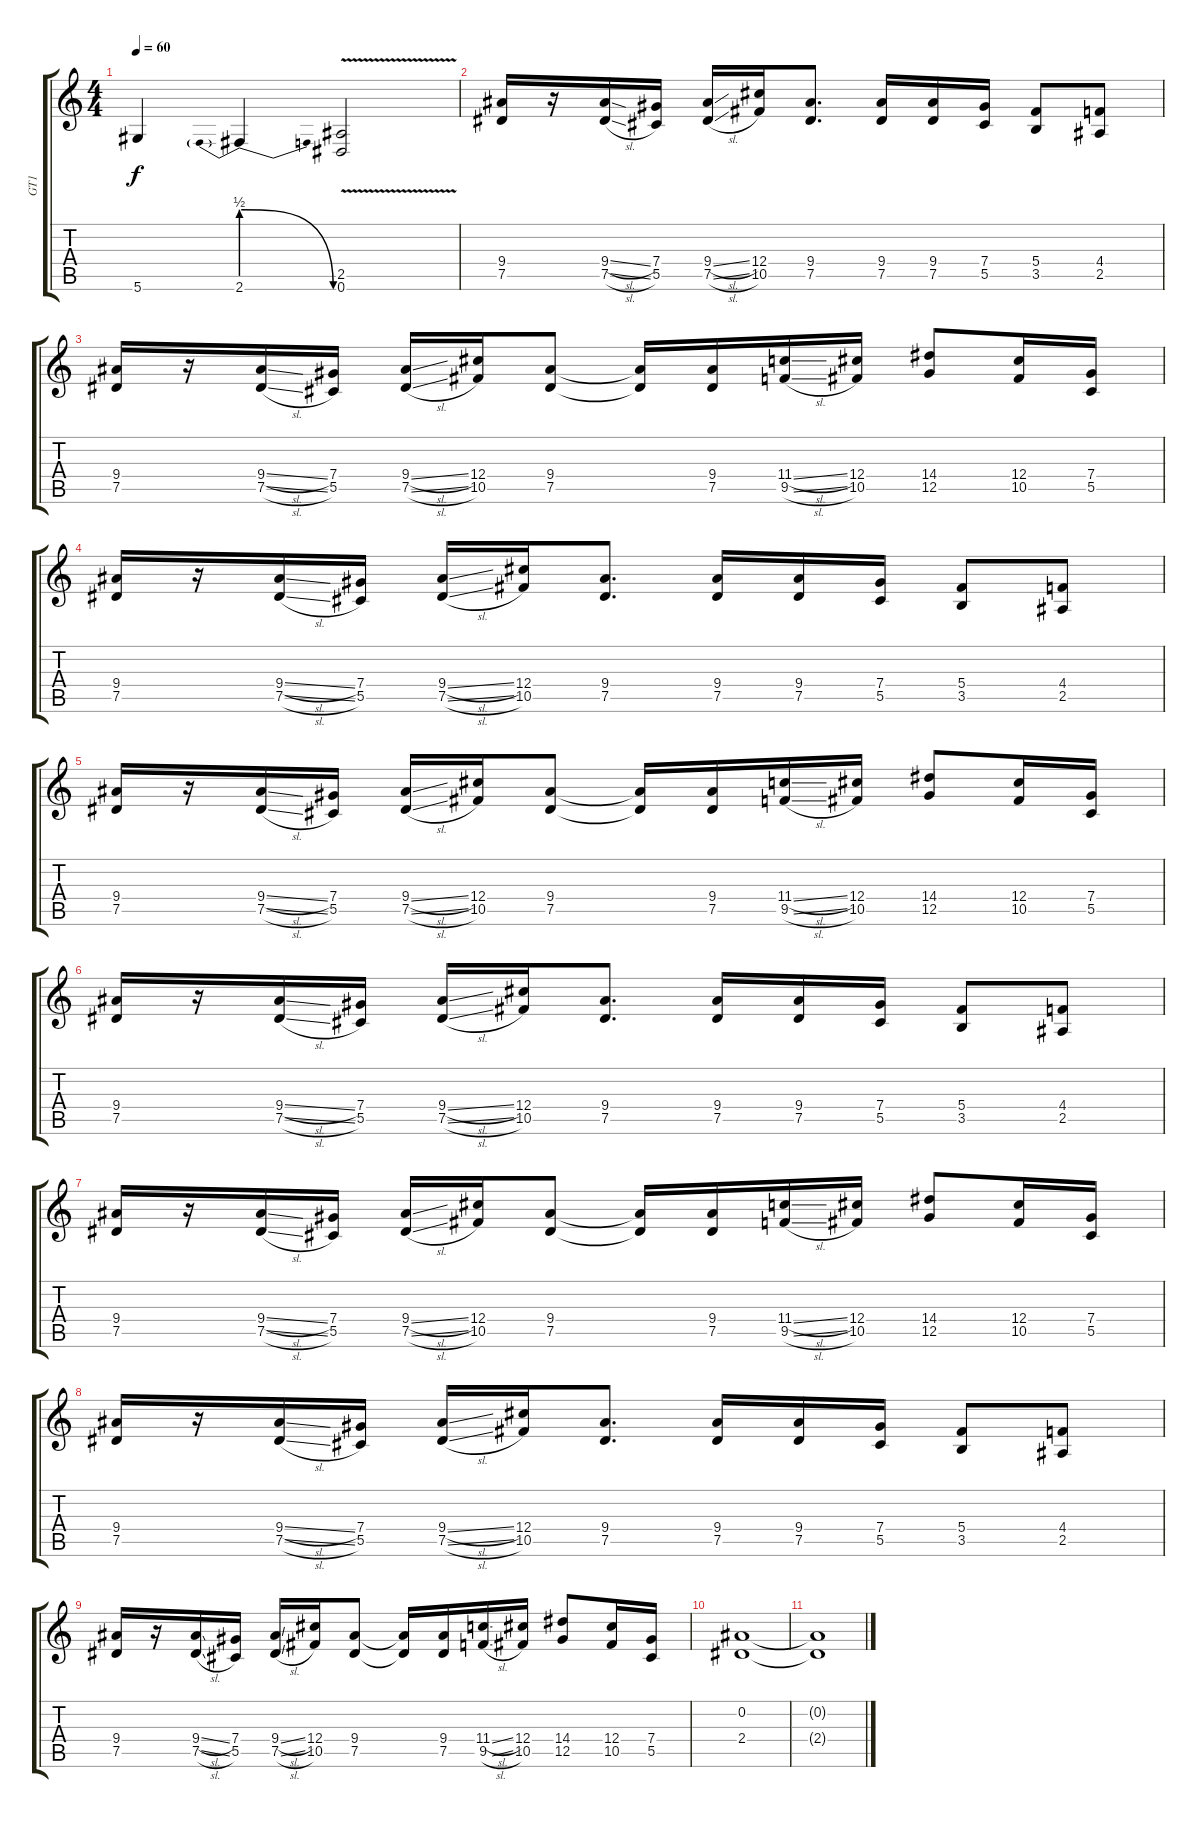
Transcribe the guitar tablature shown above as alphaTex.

\track ("GT1" "GT1") {instrument distortionguitar}
\staff {score tabs}
\tuning (Eb4 Bb3 Gb3 Db3 Ab2 Eb2) {hide}
\ts (4 4)
\tempo 60
\clef g2
\ks c
5.6.4{dy f} 2.6{be (prebendrelease 0 2 60 0)}.4 (2.5 0.6{v}).2 |
(9.4 7.5).16 r.16 (9.4{sl} 7.5{sl}).16 (7.4 5.5).16 (9.4{sl} 7.5{sl}).16 (12.4 10.5).16 (9.4 7.5).8{d} (9.4 7.5).16 (9.4 7.5).16 (7.4 5.5).16 (5.4 3.5).8 (4.4 2.5).8 |
(9.4 7.5).16 r.16 (9.4{sl} 7.5{sl}).16 (7.4 5.5).16 (9.4{sl} 7.5{sl}).16 (12.4 10.5).16 (9.4 7.5).8 (9.4{t} 7.5{t}).16 (9.4 7.5).16 (11.4{sl} 9.5{sl}).16 (12.4 10.5).16 (14.4 12.5).8 (12.4 10.5).16 (7.4 5.5).16 |
(9.4 7.5).16 r.16 (9.4{sl} 7.5{sl}).16 (7.4 5.5).16 (9.4{sl} 7.5{sl}).16 (12.4 10.5).16 (9.4 7.5).8{d} (9.4 7.5).16 (9.4 7.5).16 (7.4 5.5).16 (5.4 3.5).8 (4.4 2.5).8 |
(9.4 7.5).16 r.16 (9.4{sl} 7.5{sl}).16 (7.4 5.5).16 (9.4{sl} 7.5{sl}).16 (12.4 10.5).16 (9.4 7.5).8 (9.4{t} 7.5{t}).16 (9.4 7.5).16 (11.4{sl} 9.5{sl}).16 (12.4 10.5).16 (14.4 12.5).8 (12.4 10.5).16 (7.4 5.5).16 |
(9.4 7.5).16 r.16 (9.4{sl} 7.5{sl}).16 (7.4 5.5).16 (9.4{sl} 7.5{sl}).16 (12.4 10.5).16 (9.4 7.5).8{d} (9.4 7.5).16 (9.4 7.5).16 (7.4 5.5).16 (5.4 3.5).8 (4.4 2.5).8 |
(9.4 7.5).16 r.16 (9.4{sl} 7.5{sl}).16 (7.4 5.5).16 (9.4{sl} 7.5{sl}).16 (12.4 10.5).16 (9.4 7.5).8 (9.4{t} 7.5{t}).16 (9.4 7.5).16 (11.4{sl} 9.5{sl}).16 (12.4 10.5).16 (14.4 12.5).8 (12.4 10.5).16 (7.4 5.5).16 |
(9.4 7.5).16 r.16 (9.4{sl} 7.5{sl}).16 (7.4 5.5).16 (9.4{sl} 7.5{sl}).16 (12.4 10.5).16 (9.4 7.5).8{d} (9.4 7.5).16 (9.4 7.5).16 (7.4 5.5).16 (5.4 3.5).8 (4.4 2.5).8 |
(9.4 7.5).16 r.16 (9.4{sl} 7.5{sl}).16 (7.4 5.5).16 (9.4{sl} 7.5{sl}).16 (12.4 10.5).16 (9.4 7.5).8 (9.4{t} 7.5{t}).16 (9.4 7.5).16 (11.4{sl} 9.5{sl}).16 (12.4 10.5).16 (14.4 12.5).8 (12.4 10.5).16 (7.4 5.5).16 |
(0.2 2.4).1 |
(0.2{t} 2.4{t}).1
